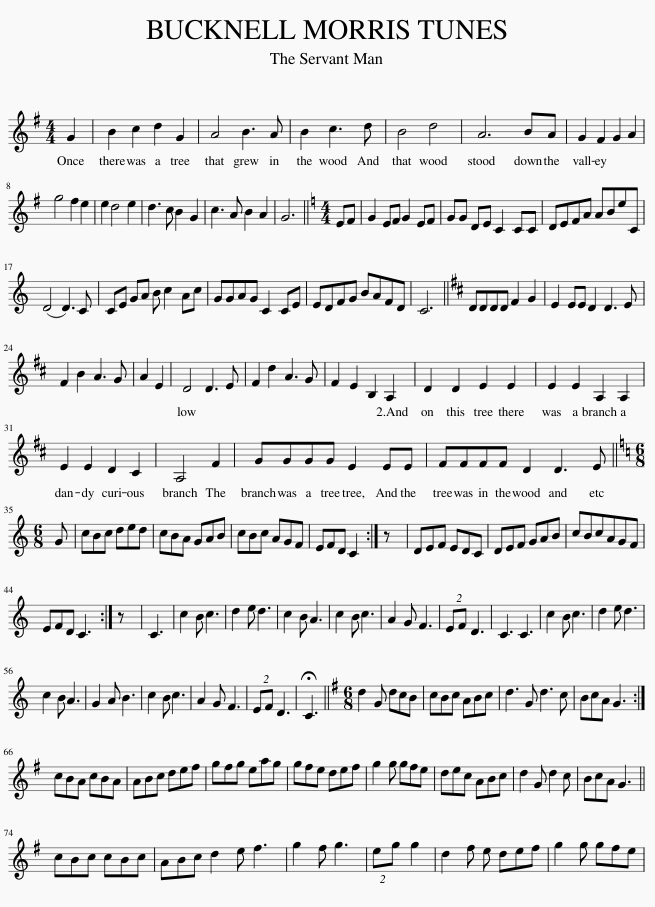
X:1
L:1/8
M:4/4
I:linebreak $
K:G
V:1 treble
V:1
 G2 | B2 c2 d2 G2 | A4 B3 A | B2 c3 d | B4 d4 | %5
 A6 BA | G2 F2 G2 A2 |$ g4 f2 e2 | e2 d4 e2 | d3 c B2 G2 | %10
 c3 A B2 A2 | G6 ||[K:C][M:4/4] EF | G2 EF G2 EF | GG DE C2 CC | %15
 DEFA ABeC |$ (D4 D3) C | CE GA B c2 Ac | GGAG C2 CE | EDFG BAFD | %20
 C6 ||[K:D] DDDD F2 G2 | E2 EE D2 D3 E |$ F2 B2 A3 G | A2 E2 | %25
 D4 D3 E | F2 d2 A3 G | F2 E2 B,2 A,2 | D2 D2 E2 E2 | E2 E2 A,2 A,2 |$ %30
 E2 E2 D2 C2 | A,4 F2 | GGGG E2 EE | FFFF D2 D3 E ||$[K:C][M:6/8] G | %35
 cBc ded | cBA GAB | cBc AGF | EFD C2 :| z | %40
 DEF EDC | DEF GAB | cBcAGF |$ EFD C3 :| z | %45
 C3 | c2 B c3 | d2 e d3 | c2 B A3 | c2 B c3 | %50
 A2 G F3 | (2:3:2EF D3 | C3 C3 | c2 B c3 | d2 e d3 |$ %55
 c2 B A3 | G2 A B3 | c2 B c3 | A2 G F3 | (2:3:2EF D3 | %60
 !fermata!C3 ||[K:G][M:6/8] d2 G dcB | cBc ABc | d3 G d3 c | BcA G3 :|$ %65
 cBA cBA | ABc def | gfg eag | gfe def | g2 g gfe | %70
 dec ABc | d2 G d2 c | BcA G3 ||$ cBc cBc | ABc d2 e f3 | %75
 g2 f g3 | (2:3:2eg g2 | d2 f e def | g2 g gfe | %79
